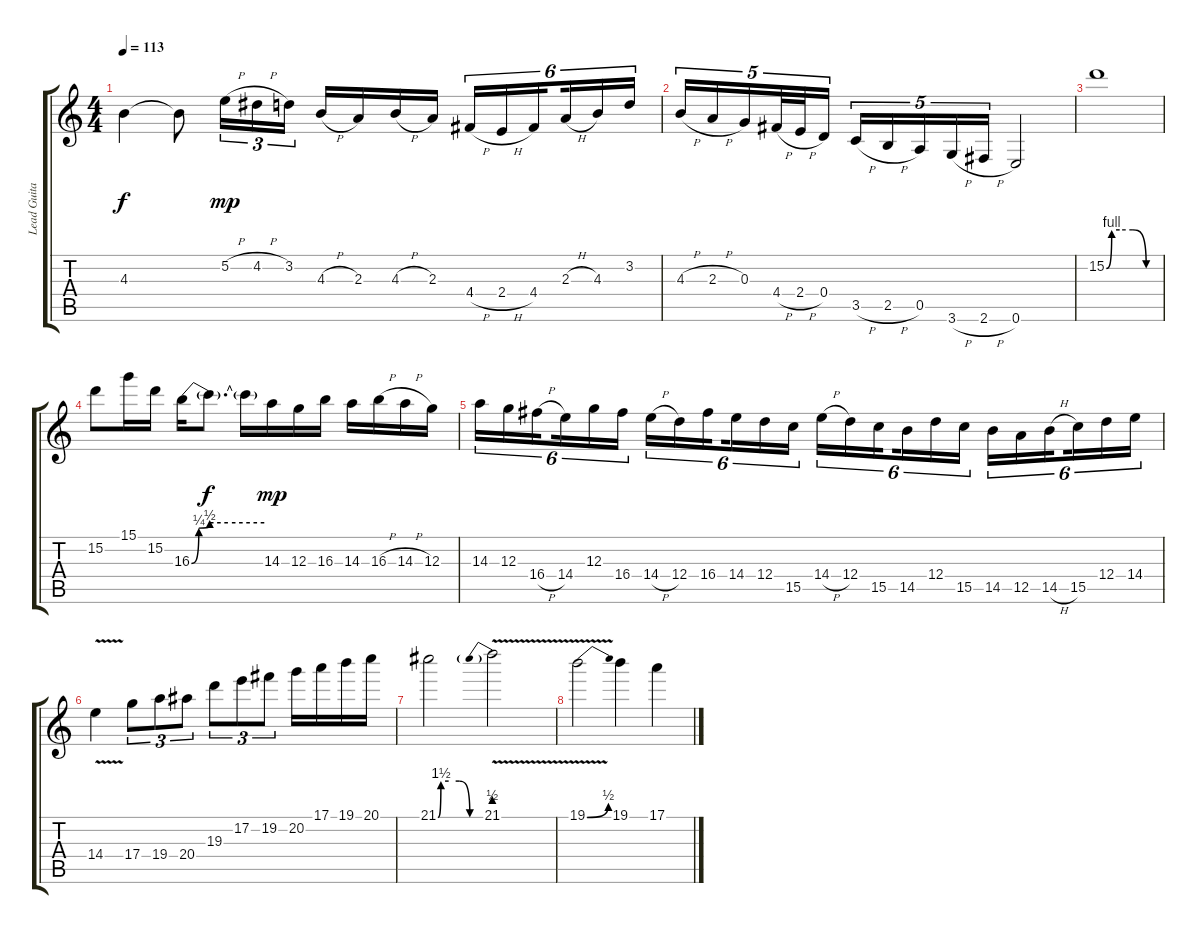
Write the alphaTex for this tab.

\track ("Lead Guitar" "Lead Guita") {instrument overdrivenguitar}
\staff {score tabs}
\tuning (E4 B3 G3 D3 A2 E2) {hide}
\ts (4 4)
\tempo 113
\clef g2
\ks c
4.3{t}.4{dy f} 4.3{t}.8 5.2{h}.16{tu (3 2) dy mp} 4.2{h}.16{tu (3 2)} 3.2.16{tu (3 2)} 4.3{h}.16 2.3.16 4.3{h}.16 2.3.16 4.4{h}.16{tu (6 4)} 2.4{h}.16{tu (6 4)} 4.4.16{tu (6 4) beam splitsecondary} 2.3{h}.16{tu (6 4)} 4.3.16{tu (6 4)} 3.2.16{tu (6 4)} |
4.3{h}.16{tu (5 4)} 2.3{h}.16{tu (5 4)} 0.3.16{tu (5 4)} 4.4{h}.32{tu (5 4)} 2.4{h}.32{tu (5 4)} 0.4.16{tu (5 4)} 3.5{h}.16{tu (5 4)} 2.5{h}.16{tu (5 4)} 0.5.16{tu (5 4)} 3.6{h}.16{tu (5 4)} 2.6{h}.16{tu (5 4)} 0.6.2 |
15.2{be (custom 0 0 6 4 15 4 30 4 45 0 60 0)}.1 |
15.2.8 15.1.16 15.2.16 16.3{be (custom 0 0 6 1 15 2 30 2 60 2)}.16 16.3{t}.8{d dy f} 16.3{t}.16 14.3.16{dy mp} 12.3.16 16.3.16 14.3.16 16.3{h}.16 14.3{h}.16 12.3.16 |
14.3.16{tu (6 4)} 12.3.16{tu (6 4)} 16.4{h}.16{tu (6 4) beam splitsecondary} 14.4.16{tu (6 4)} 12.3.16{tu (6 4)} 16.4.16{tu (6 4)} 14.4{h}.16{tu (6 4)} 12.4.16{tu (6 4)} 16.4.16{tu (6 4) beam splitsecondary} 14.4.16{tu (6 4)} 12.4.16{tu (6 4)} 15.5.16{tu (6 4)} 14.4{h}.16{tu (6 4)} 12.4.16{tu (6 4)} 15.5.16{tu (6 4) beam splitsecondary} 14.5.16{tu (6 4)} 12.4.16{tu (6 4)} 15.5.16{tu (6 4)} 14.5.16{tu (6 4)} 12.5.16{tu (6 4)} 14.5{h}.16{tu (6 4) beam splitsecondary} 15.5.16{tu (6 4)} 12.4.16{tu (6 4)} 14.4.16{tu (6 4)} |
14.4{v}.4 17.4.8{tu (3 2)} 19.4.8{tu (3 2)} 20.4.8{tu (3 2)} 19.3.8{tu (3 2)} 17.2.8{tu (3 2)} 19.2.8{tu (3 2)} 20.2.16 17.1.16 19.1.16 20.1.16 |
21.1{be (custom 0 0 4 6 15 6 30 6 45 0 60 0)}.2 21.1{be (prebend 0 2 60 2) v}.2 |
19.1{be (bend 0 0 60 2) v}.2 19.1.4 17.1.4
